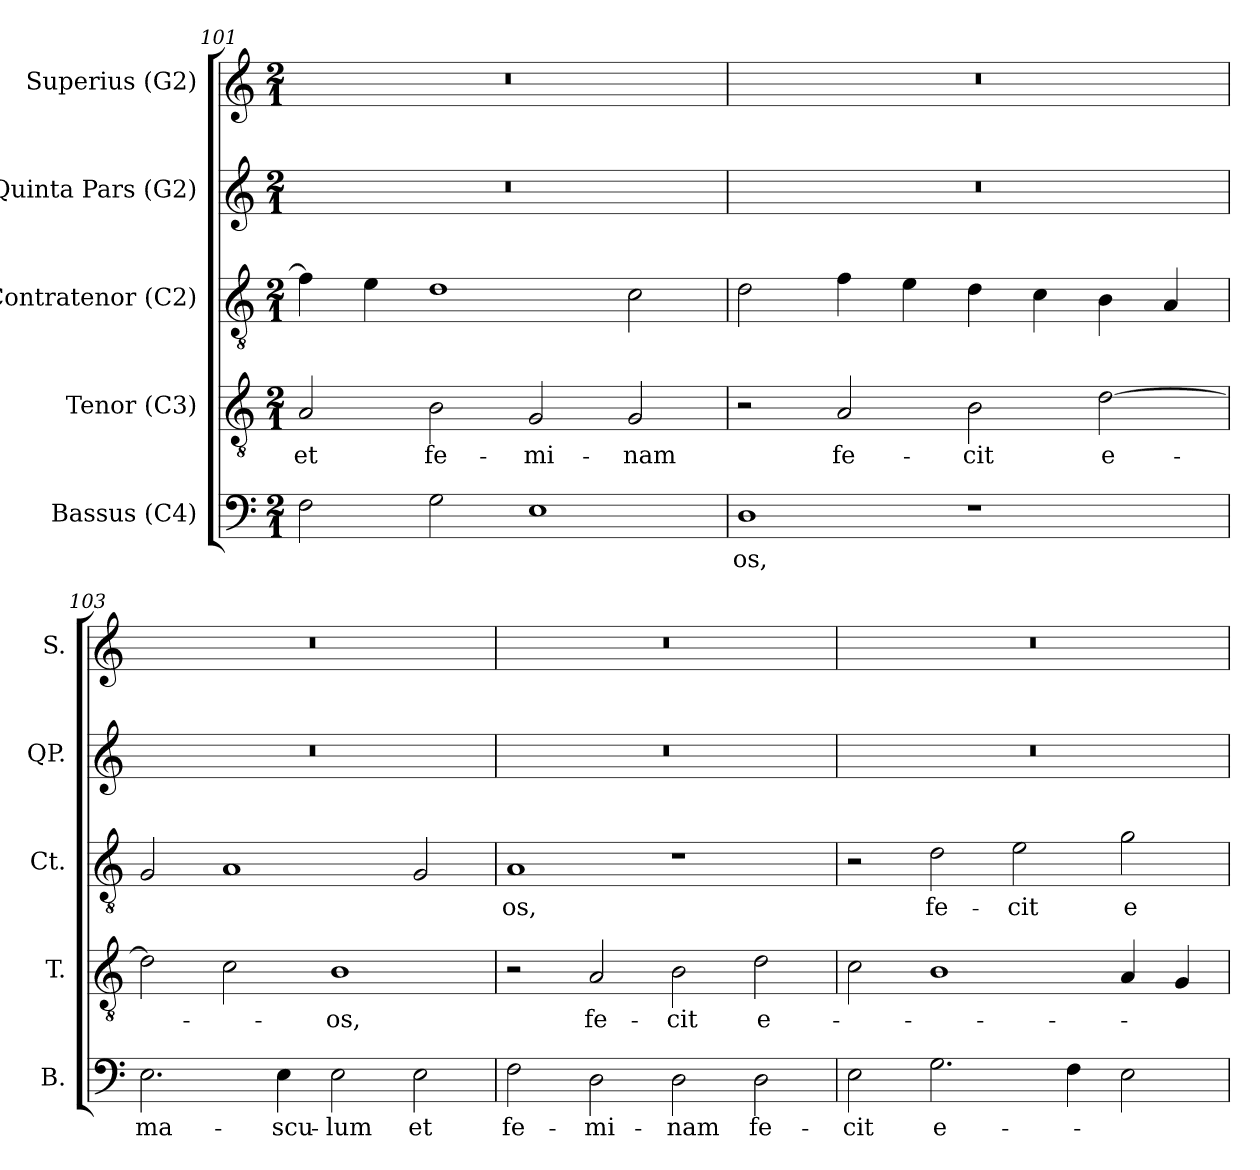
**kern	**text	**kern	**text	**kern	**text	**kern	**kern
*part5	*part5	*part4	*part4	*part3	*part3	*part2	*part1
*staff5	*staff5	*staff4	*staff4	*staff3	*staff3	*staff2	*staff1
*I"Bassus (C4)	*	*I"Tenor (C3)	*	*I"Contratenor (C2)	*	*I"Quinta Pars (G2)	*I"Superius (G2)
*I'B.	*	*I'T.	*	*I'Ct.	*	*I'QP.	*I'S.
*clefF4	*	*clefGv2	*	*clefGv2	*	*clefG2	*clefG2
*	*	*ITrd7c12	*	*ITrd7c12	*	*ITrd7c12	*
*k[]	*	*k[]	*	*k[]	*	*k[]	*k[]
*C:	*	*C:	*	*C:	*	*C:	*C:
*M2/1	*	*M2/1	*	*M2/1	*	*M2/1	*M2/1
=101	=101	=101	=101	=101	=101	=101	=101
!	!	!	!LO:LY:b:color=#000000	!	!	!LO:N:vis=1	!LO:N:vis=1
2Fi\	.	2AAi/	et	4Fi\]	.	0r	0r
.	.	.	.	4Ei\	.	.	.
!	!	!	!LO:LY:b:color=#000000	!	!	!	!
2Gi\	.	2BBi\	fe-	1Di	.	.	.
!	!	!	!LO:LY:b:color=#000000	!	!	!	!
1Ei	.	2GGi/	-mi-	.	.	.	.
!	!	!	!LO:LY:b:color=#000000	!	!	!	!
.	.	2GGi/	-nam	2Ci\	.	.	.
=102	=102	=102	=102	=102	=102	=102	=102
!	!LO:LY:b:color=#000000	!	!	!	!	!LO:N:vis=1	!LO:N:vis=1
1Di	-os,	2r	.	2Di\	.	0r	0r
!	!	!	!LO:LY:b:color=#000000	!	!	!	!
.	.	2AAi/	fe-	4Fi\	.	.	.
.	.	.	.	4Ei\	.	.	.
!	!	!	!LO:LY:b:color=#000000	!	!	!	!
1r	.	2BBi\	-cit	4Di\	.	.	.
.	.	.	.	4Ci\	.	.	.
!	!	!	!LO:LY:b:color=#000000	!	!	!	!
.	.	[2Di\	e-	4BBi\	.	.	.
.	.	.	.	4AAi/	.	.	.
!!LO:LB:g=z
=103	=103	=103	=103	=103	=103	=103	=103
!	!LO:LY:b:color=#000000	!	!	!	!	!LO:N:vis=1	!LO:N:vis=1
2.Ei\	ma-	2Di\]	.	2GGi/	.	0r	0r
.	.	2Ci\	.	1AAi	.	.	.
!	!LO:LY:b:color=#000000	!	!	!	!	!	!
4Ei\	-scu-	.	.	.	.	.	.
!	!LO:LY:b:color=#000000	!	!	!	!	!	!
!	!	!	!LO:LY:b:color=#000000	!	!	!	!
2Ei\	-lum	1BBi	-os,	.	.	.	.
!	!LO:LY:b:color=#000000	!	!	!	!	!	!
2Ei\	et	.	.	2GGi/	.	.	.
=104	=104	=104	=104	=104	=104	=104	=104
!	!LO:LY:b:color=#000000	!	!	!	!	!	!
!	!	!	!	!	!LO:LY:b:color=#000000	!LO:N:vis=1	!LO:N:vis=1
2Fi\	fe-	2r	.	1AAi	-os,	0r	0r
!	!LO:LY:b:color=#000000	!	!	!	!	!	!
!	!	!	!LO:LY:b:color=#000000	!	!	!	!
2Di\	-mi-	2AAi/	fe-	.	.	.	.
!	!LO:LY:b:color=#000000	!	!	!	!	!	!
!	!	!	!LO:LY:b:color=#000000	!	!	!	!
2Di\	-nam	2BBi\	-cit	1r	.	.	.
!	!LO:LY:b:color=#000000	!	!	!	!	!	!
!	!	!	!LO:LY:b:color=#000000	!	!	!	!
2Di\	fe-	2Di\	e-	.	.	.	.
=105	=105	=105	=105	=105	=105	=105	=105
!	!LO:LY:b:color=#000000	!	!	!	!	!LO:N:vis=1	!LO:N:vis=1
2Ei\	-cit	2Ci\	.	2r	.	0r	0r
!	!LO:LY:b:color=#000000	!	!	!	!	!	!
!	!	!	!	!	!LO:LY:b:color=#000000	!	!
2.Gi\	e-	1BBi	.	2Di\	fe-	.	.
!	!	!	!	!	!LO:LY:b:color=#000000	!	!
.	.	.	.	2Ei\	-cit	.	.
4Fi\	.	.	.	.	.	.	.
!	!	!	!	!	!LO:LY:b:color=#000000	!	!
2Ei\	.	4AAi/	.	2Gi\	e-	.	.
.	.	4GGi/	.	.	.	.	.
=	=	=	=	=	=	=	=
*-	*-	*-	*-	*-	*-	*-	*-
